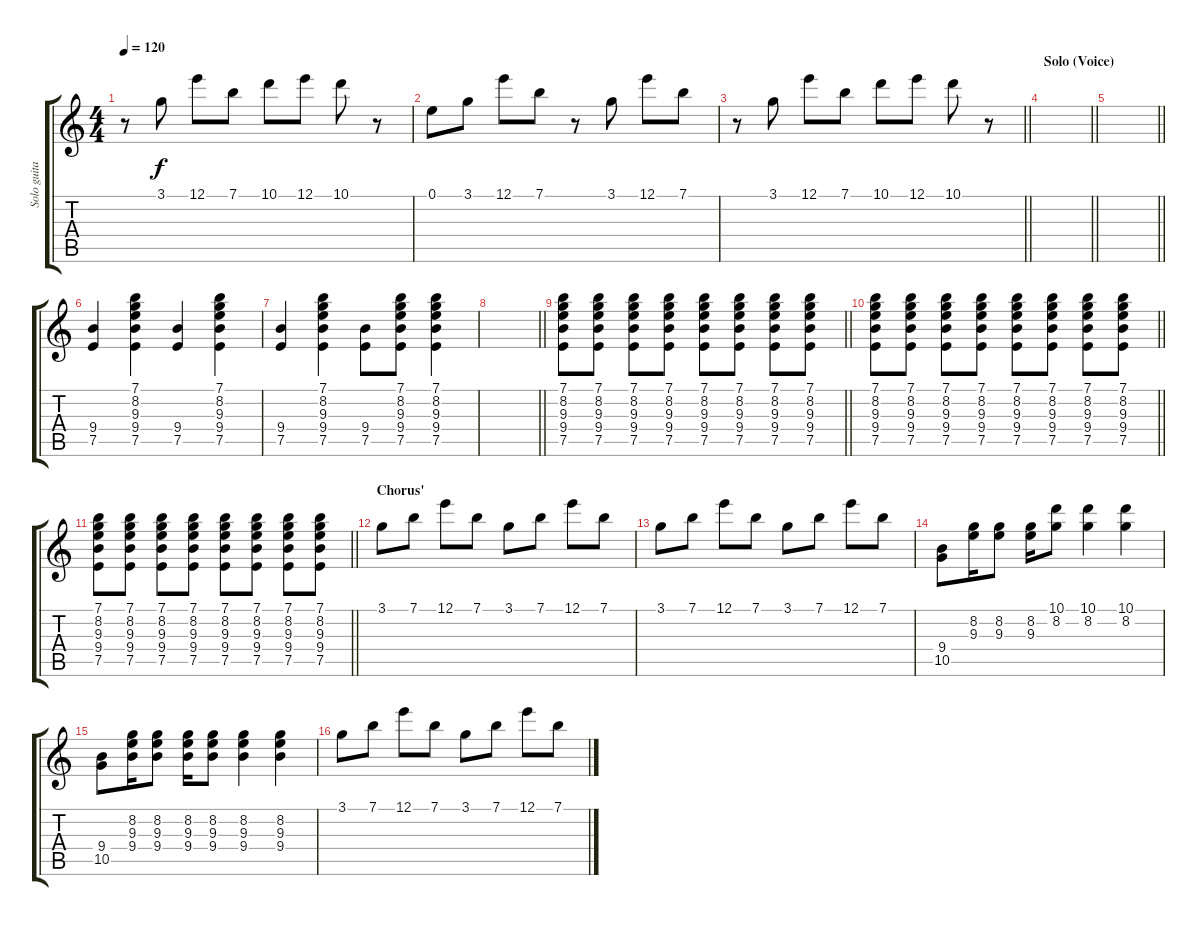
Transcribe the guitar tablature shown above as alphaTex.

\track ("Solo guitar" "Solo guita") {instrument distortionguitar}
\staff {score tabs}
\tuning (E4 B3 G3 D3 A2 E2) {hide}
\ts (4 4)
\tempo 120
\clef g2
\ks c
r.8{dy f} 3.1.8 12.1.8 7.1.8 10.1.8 12.1.8 10.1.8 r.8 |
0.1.8 3.1.8 12.1.8 7.1.8 r.8 3.1.8 12.1.8 7.1.8 |
\barLineRight lightlight
r.8 3.1.8 12.1.8 7.1.8 10.1.8 12.1.8 10.1.8 r.8 |
\section ("" "Solo (Voice)")
\barLineRight lightlight
|
\barLineRight lightlight
|
(9.4 7.5).4{volume 9} (7.1 8.2 9.3 9.4 7.5).4 (9.4 7.5).4 (7.1 8.2 9.3 9.4 7.5).4 |
(9.4 7.5).4 (7.1 8.2 9.3 9.4 7.5).4 (9.4 7.5).8 (7.1 8.2 9.3 9.4 7.5).8 (7.1 8.2 9.3 9.4 7.5).4 |
\barLineRight lightlight
|
\barLineRight lightlight
(7.1 8.2 9.3 9.4 7.5).8{volume 0} (7.1 8.2 9.3 9.4 7.5).8{volume 8} (7.1 8.2 9.3 9.4 7.5).8 (7.1 8.2 9.3 9.4 7.5).8 (7.1 8.2 9.3 9.4 7.5).8 (7.1 8.2 9.3 9.4 7.5).8 (7.1 8.2 9.3 9.4 7.5).8 (7.1 8.2 9.3 9.4 7.5).8 |
\barLineRight lightlight
(7.1 8.2 9.3 9.4 7.5).8 (7.1 8.2 9.3 9.4 7.5).8 (7.1 8.2 9.3 9.4 7.5).8 (7.1 8.2 9.3 9.4 7.5).8 (7.1 8.2 9.3 9.4 7.5).8 (7.1 8.2 9.3 9.4 7.5).8 (7.1 8.2 9.3 9.4 7.5).8 (7.1 8.2 9.3 9.4 7.5).8 |
\barLineRight lightlight
(7.1 8.2 9.3 9.4 7.5).8 (7.1 8.2 9.3 9.4 7.5).8 (7.1 8.2 9.3 9.4 7.5).8 (7.1 8.2 9.3 9.4 7.5).8 (7.1 8.2 9.3 9.4 7.5).8 (7.1 8.2 9.3 9.4 7.5).8 (7.1 8.2 9.3 9.4 7.5).8 (7.1 8.2 9.3 9.4 7.5).8 |
\section ("" "Chorus'")
3.1.8 7.1.8 12.1.8 7.1.8 3.1.8 7.1.8 12.1.8 7.1.8 |
3.1.8 7.1.8 12.1.8 7.1.8 3.1.8 7.1.8 12.1.8 7.1.8 |
(9.4 10.5).8 (8.2 9.3).16 (8.2 9.3).8 (8.2 9.3).16 (10.1 8.2).8 (10.1 8.2).4 (10.1 8.2).4 |
(9.4 10.5).8 (8.2 9.3 9.4).16 (8.2 9.3 9.4).8 (8.2 9.3 9.4).16 (8.2 9.3 9.4).8 (8.2 9.3 9.4).4 (8.2 9.3 9.4).4 |
3.1.8 7.1.8 12.1.8 7.1.8 3.1.8 7.1.8 12.1.8 7.1.8
